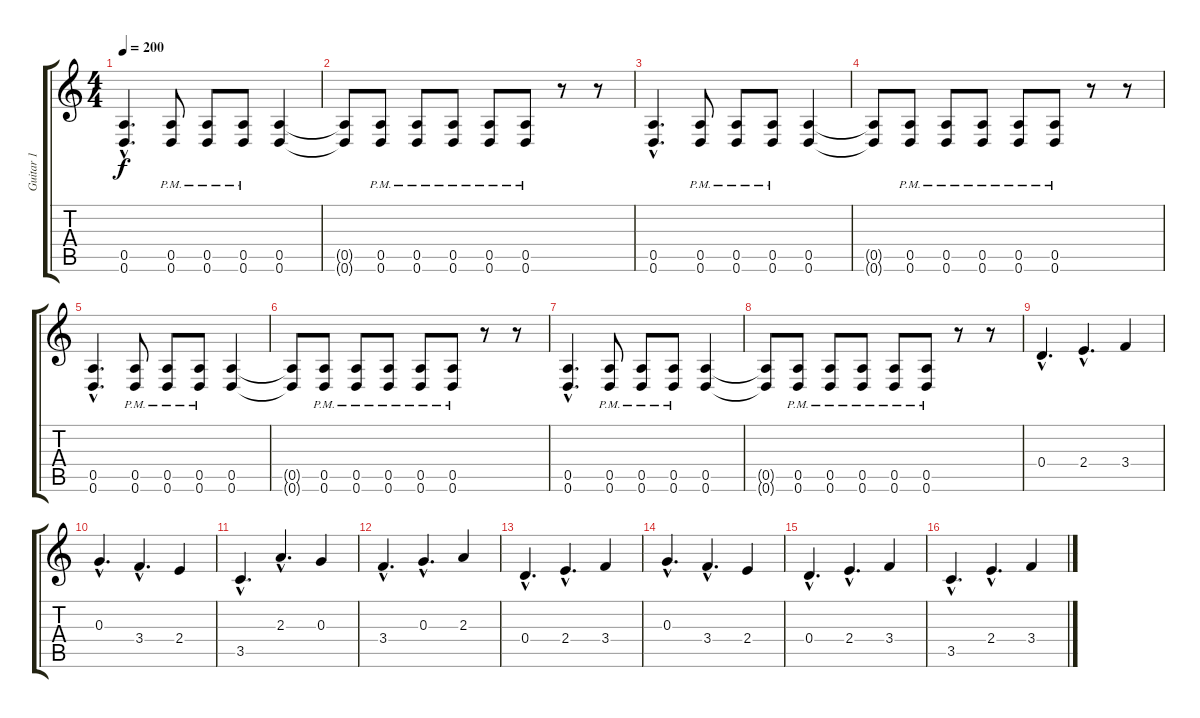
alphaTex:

\track ("Guitar 1" "Guitar 1") {instrument distortionguitar}
\staff {score tabs}
\tuning (E4 B3 G3 D3 A2 D2) {hide}
\ts (4 4)
\tempo 200
\clef g2
\ks c
(0.5{hac} 0.6{hac}).4{d dy f} (0.5{pm} 0.6{pm}).8 (0.5{pm} 0.6{pm}).8 (0.5{pm} 0.6{pm}).8 (0.5 0.6).4 |
(0.5{t} 0.6{t}).8 (0.5{pm} 0.6{pm}).8 (0.5{pm} 0.6{pm}).8 (0.5{pm} 0.6{pm}).8 (0.5{pm} 0.6{pm}).8 (0.5{pm} 0.6{pm}).8 r.8 r.8 |
(0.5{hac} 0.6{hac}).4{d} (0.5{pm} 0.6{pm}).8 (0.5{pm} 0.6{pm}).8 (0.5{pm} 0.6{pm}).8 (0.5 0.6).4 |
(0.5{t} 0.6{t}).8 (0.5{pm} 0.6{pm}).8 (0.5{pm} 0.6{pm}).8 (0.5{pm} 0.6{pm}).8 (0.5{pm} 0.6{pm}).8 (0.5{pm} 0.6{pm}).8 r.8 r.8 |
(0.5{hac} 0.6{hac}).4{d} (0.5{pm} 0.6{pm}).8 (0.5{pm} 0.6{pm}).8 (0.5{pm} 0.6{pm}).8 (0.5 0.6).4 |
(0.5{t} 0.6{t}).8 (0.5{pm} 0.6{pm}).8 (0.5{pm} 0.6{pm}).8 (0.5{pm} 0.6{pm}).8 (0.5{pm} 0.6{pm}).8 (0.5{pm} 0.6{pm}).8 r.8 r.8 |
(0.5{hac} 0.6{hac}).4{d} (0.5{pm} 0.6{pm}).8 (0.5{pm} 0.6{pm}).8 (0.5{pm} 0.6{pm}).8 (0.5 0.6).4 |
(0.5{t} 0.6{t}).8 (0.5{pm} 0.6{pm}).8 (0.5{pm} 0.6{pm}).8 (0.5{pm} 0.6{pm}).8 (0.5{pm} 0.6{pm}).8 (0.5{pm} 0.6{pm}).8 r.8 r.8 |
0.4{hac}.4{d} 2.4{hac}.4{d} 3.4.4 |
0.3{hac}.4{d} 3.4{hac}.4{d} 2.4.4 |
3.5{hac}.4{d} 2.3{hac}.4{d} 0.3.4 |
3.4{hac}.4{d} 0.3{hac}.4{d} 2.3.4 |
0.4{hac}.4{d} 2.4{hac}.4{d} 3.4.4 |
0.3{hac}.4{d} 3.4{hac}.4{d} 2.4.4 |
0.4{hac}.4{d} 2.4{hac}.4{d} 3.4.4 |
3.5{hac}.4{d} 2.4{hac}.4{d} 3.4.4
